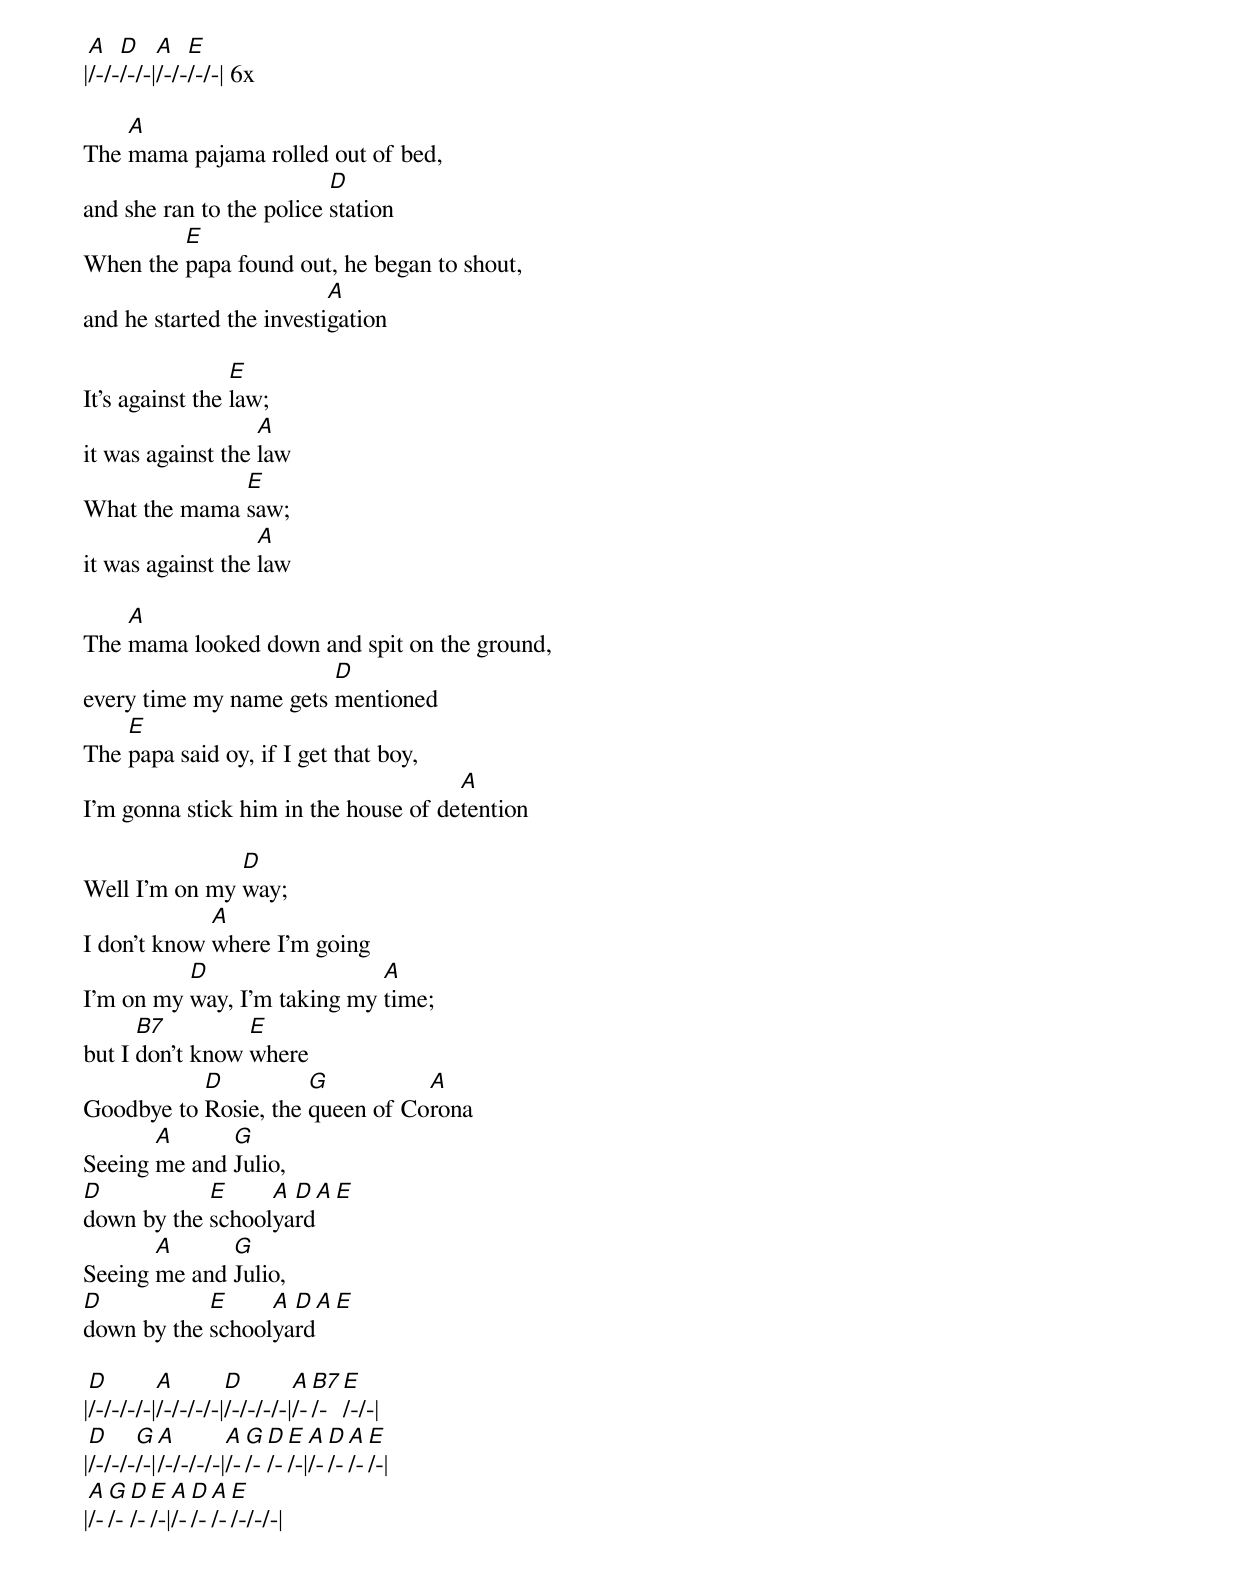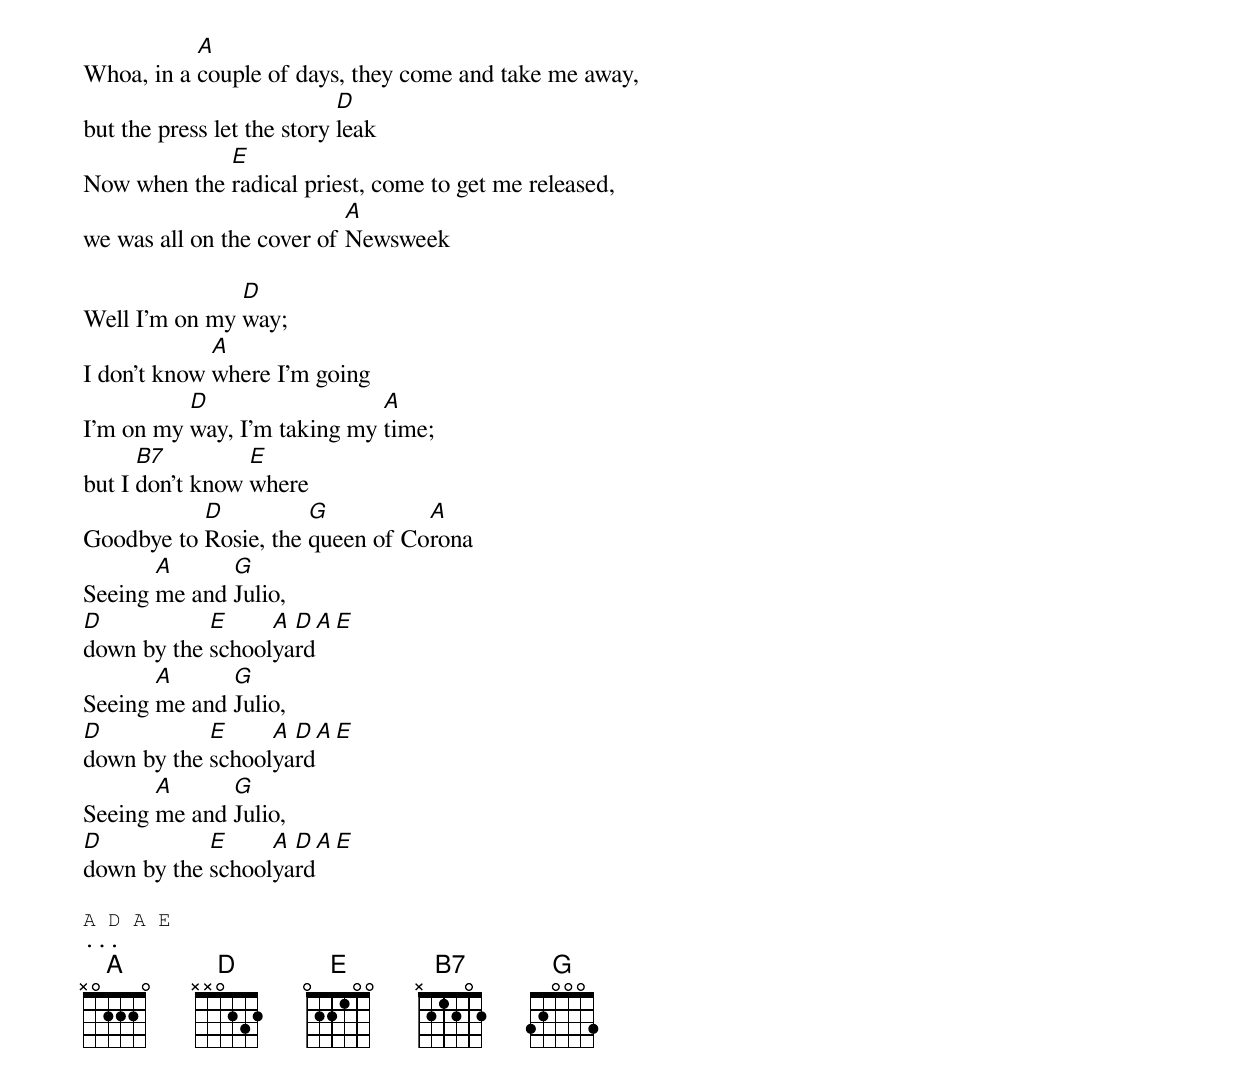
|[A]/-/-[D]/-/-|[A]/-/-[E]/-/-| 6x

    A
The mama pajama rolled out of bed,
                          D
and she ran to the police station
         E
When the papa found out, he began to shout,
                          A
and he started the investigation

                 E
It's against the law;
                   A
it was against the law
              E
What the mama saw;
                   A
it was against the law

    A
The mama looked down and spit on the ground,
                        D
every time my name gets mentioned
    E
The papa said oy, if I get that boy,
                                      A
I'm gonna stick him in the house of detention

               D
Well I'm on my way;
             A
I don't know where I'm going
          D                  A
I'm on my way, I'm taking my time;
      B7         E
but I don't know where
           D          G          A
Goodbye to Rosie, the queen of Corona
       A      G
Seeing me and Julio,
D           E     A D A E
down by the schoolyard
       A      G
Seeing me and Julio,
D           E     A D A E
down by the schoolyard

|[D]/-/-/-/-|[A]/-/-/-/-|[D]/-/-/-/-|[A]/-[B7]/-[E]/-/-|
|[D]/-/-/-[G]/-|[A]/-/-/-/-|[A]/-[G]/-[D]/-[E]/-|[A]/-[D]/-[A]/-[E]/-|
|[A]/-[G]/-[D]/-[E]/-|[A]/-[D]/-[A]/-[E]/-/-/-|

           A
Whoa, in a couple of days, they come and take me away,
                            D
but the press let the story leak
             E
Now when the radical priest, come to get me released,
                           A
we was all on the cover of Newsweek

               D
Well I'm on my way;
             A
I don't know where I'm going
          D                  A
I'm on my way, I'm taking my time;
      B7         E
but I don't know where
           D          G          A
Goodbye to Rosie, the queen of Corona
       A      G
Seeing me and Julio,
D           E     A D A E
down by the schoolyard
       A      G
Seeing me and Julio,
D           E     A D A E
down by the schoolyard
       A      G
Seeing me and Julio,
D           E     A D A E
down by the schoolyard

A D A E
...
